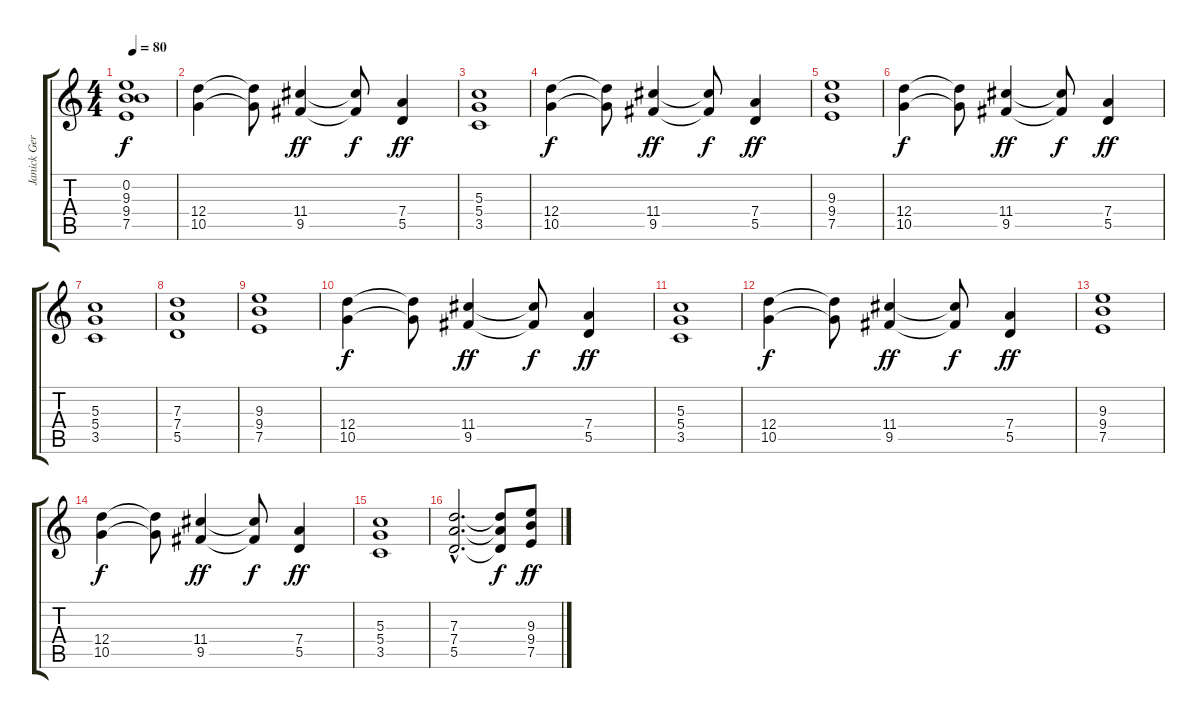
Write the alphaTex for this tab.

\track ("Janick Gers" "Janick Ger") {instrument overdrivenguitar}
\staff {score tabs}
\tuning (E4 B3 G3 D3 A2 E2) {hide}
\ts (4 4)
\tempo 80
\clef g2
\ks c
(0.2 9.3{t} 9.4{t} 7.5{t}).1{dy f} |
(12.4 10.5).4 (12.4{t} 10.5{t}).8 (11.4 9.5).4{dy ff} (11.4{t} 9.5{t}).8{dy f} (7.4 5.5).4{dy ff} |
(5.3 5.4 3.5).1 |
(12.4 10.5).4{dy f} (12.4{t} 10.5{t}).8 (11.4 9.5).4{dy ff} (11.4{t} 9.5{t}).8{dy f} (7.4 5.5).4{dy ff} |
(9.3 9.4 7.5).1 |
(12.4 10.5).4{dy f} (12.4{t} 10.5{t}).8 (11.4 9.5).4{dy ff} (11.4{t} 9.5{t}).8{dy f} (7.4 5.5).4{dy ff} |
(5.3 5.4 3.5).1 |
(7.3 7.4 5.5).1 |
(9.3 9.4 7.5).1 |
(12.4 10.5).4{dy f} (12.4{t} 10.5{t}).8 (11.4 9.5).4{dy ff} (11.4{t} 9.5{t}).8{dy f} (7.4 5.5).4{dy ff} |
(5.3 5.4 3.5).1 |
(12.4 10.5).4{dy f} (12.4{t} 10.5{t}).8 (11.4 9.5).4{dy ff} (11.4{t} 9.5{t}).8{dy f} (7.4 5.5).4{dy ff} |
(9.3 9.4 7.5).1 |
(12.4 10.5).4{dy f} (12.4{t} 10.5{t}).8 (11.4 9.5).4{dy ff} (11.4{t} 9.5{t}).8{dy f} (7.4 5.5).4{dy ff} |
(5.3 5.4 3.5).1 |
(7.3{hac} 7.4{hac} 5.5{hac}).2{d} (7.3{t} 7.4{t} 5.5{t}).8{dy f} (9.3 9.4 7.5).8{dy ff}
